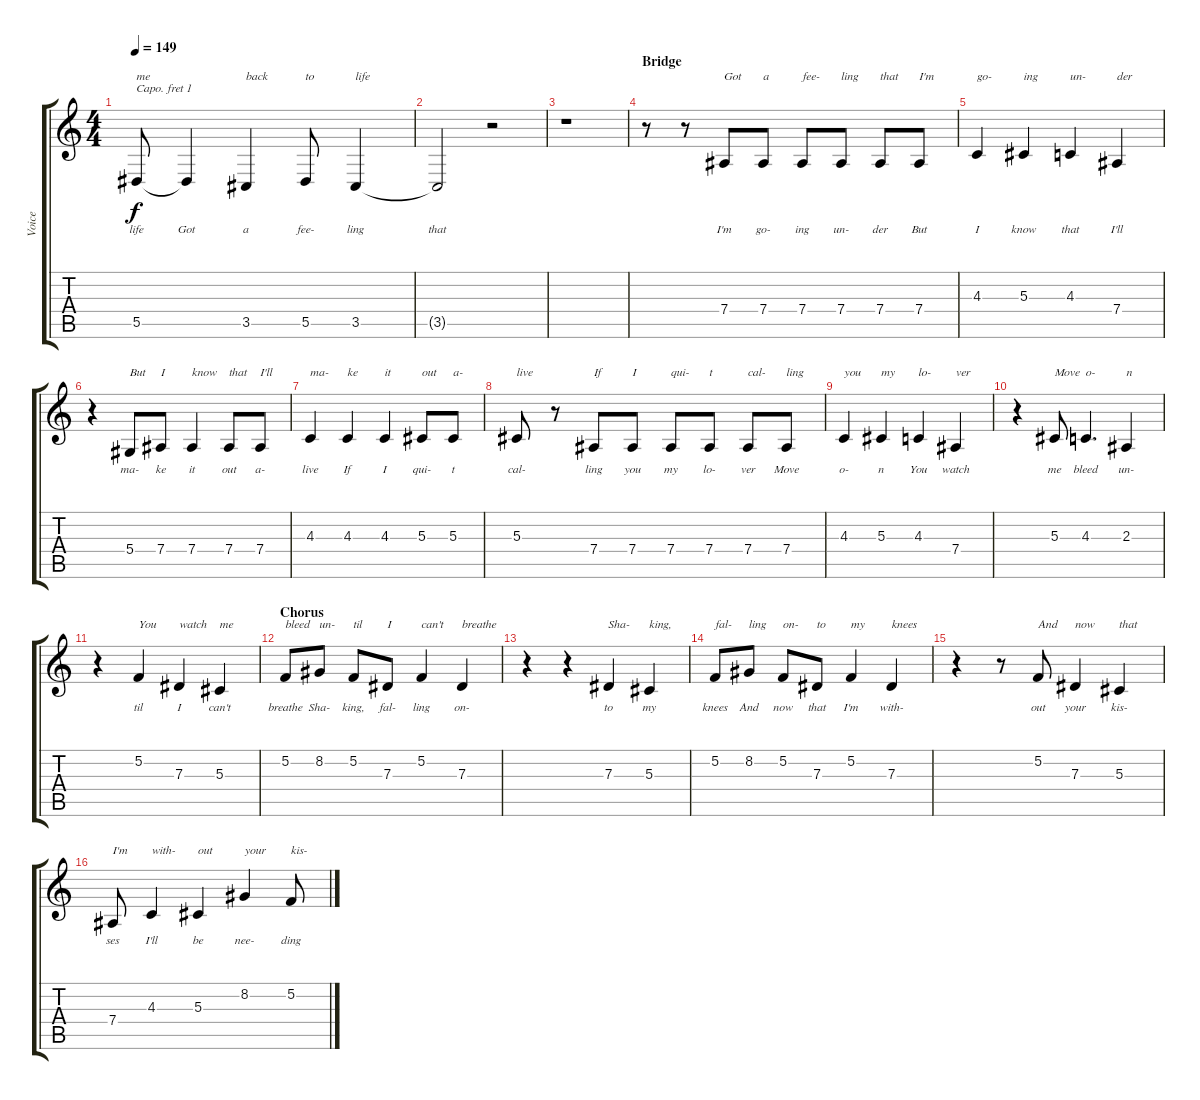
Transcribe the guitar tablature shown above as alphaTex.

\track ("Voice" "Voice") {instrument voiceoohs}
\staff {score tabs}
\capo 1
\tuning (E4 B3 G3 D3 A2 E2) {hide}
\ts (4 4)
\tempo 149
\clef g2
\ks c
5.5.8{txt "me" lyrics (0 "life") lyrics (1 "") lyrics (2 "") lyrics (3 "") lyrics (4 "") dy f} 5.5{t}.4{lyrics (0 "Got") lyrics (1 "") lyrics (2 "") lyrics (3 "") lyrics (4 "")} 3.5.4{txt "back" lyrics (0 "a") lyrics (1 "") lyrics (2 "") lyrics (3 "") lyrics (4 "")} 5.5.8{txt "to" lyrics (0 "fee-") lyrics (1 "") lyrics (2 "") lyrics (3 "") lyrics (4 "")} 3.5.4{txt "life" lyrics (0 "ling") lyrics (1 "") lyrics (2 "") lyrics (3 "") lyrics (4 "")} |
3.5{t}.2{lyrics (0 "that") lyrics (1 "") lyrics (2 "") lyrics (3 "") lyrics (4 "")} r.2 |
r.1 |
\section ("" "Bridge")
r.8 r.8 7.4.8{txt "Got" lyrics (0 "I'm") lyrics (1 "") lyrics (2 "") lyrics (3 "") lyrics (4 "")} 7.4.8{txt "a" lyrics (0 "go-") lyrics (1 "") lyrics (2 "") lyrics (3 "") lyrics (4 "")} 7.4.8{txt "fee-" lyrics (0 "ing") lyrics (1 "") lyrics (2 "") lyrics (3 "") lyrics (4 "")} 7.4.8{txt "ling" lyrics (0 "un-") lyrics (1 "") lyrics (2 "") lyrics (3 "") lyrics (4 "")} 7.4.8{txt "that" lyrics (0 "der") lyrics (1 "") lyrics (2 "") lyrics (3 "") lyrics (4 "")} 7.4.8{txt "I'm" lyrics (0 "But") lyrics (1 "") lyrics (2 "") lyrics (3 "") lyrics (4 "")} |
4.3.4{txt "go-" lyrics (0 "I") lyrics (1 "") lyrics (2 "") lyrics (3 "") lyrics (4 "")} 5.3.4{txt "ing" lyrics (0 "know") lyrics (1 "") lyrics (2 "") lyrics (3 "") lyrics (4 "")} 4.3.4{txt "un-" lyrics (0 "that") lyrics (1 "") lyrics (2 "") lyrics (3 "") lyrics (4 "")} 7.4.4{txt "der" lyrics (0 "I'll") lyrics (1 "") lyrics (2 "") lyrics (3 "") lyrics (4 "")} |
r.4 5.4.8{txt "But" lyrics (0 "ma-") lyrics (1 "") lyrics (2 "") lyrics (3 "") lyrics (4 "")} 7.4.8{txt "I" lyrics (0 "ke") lyrics (1 "") lyrics (2 "") lyrics (3 "") lyrics (4 "")} 7.4.4{txt "know" lyrics (0 "it") lyrics (1 "") lyrics (2 "") lyrics (3 "") lyrics (4 "")} 7.4.8{txt "that" lyrics (0 "out") lyrics (1 "") lyrics (2 "") lyrics (3 "") lyrics (4 "")} 7.4.8{txt "I'll" lyrics (0 "a-") lyrics (1 "") lyrics (2 "") lyrics (3 "") lyrics (4 "")} |
4.3.4{txt "ma-" lyrics (0 "live") lyrics (1 "") lyrics (2 "") lyrics (3 "") lyrics (4 "")} 4.3.4{txt "ke" lyrics (0 "If") lyrics (1 "") lyrics (2 "") lyrics (3 "") lyrics (4 "")} 4.3.4{txt "it" lyrics (0 "I") lyrics (1 "") lyrics (2 "") lyrics (3 "") lyrics (4 "")} 5.3.8{txt "out" lyrics (0 "qui-") lyrics (1 "") lyrics (2 "") lyrics (3 "") lyrics (4 "")} 5.3.8{txt "a-" lyrics (0 "t") lyrics (1 "") lyrics (2 "") lyrics (3 "") lyrics (4 "")} |
5.3.8{txt "live" lyrics (0 "cal-") lyrics (1 "") lyrics (2 "") lyrics (3 "") lyrics (4 "")} r.8 7.4.8{txt "If" lyrics (0 "ling") lyrics (1 "") lyrics (2 "") lyrics (3 "") lyrics (4 "")} 7.4.8{txt "I" lyrics (0 "you") lyrics (1 "") lyrics (2 "") lyrics (3 "") lyrics (4 "")} 7.4.8{txt "qui-" lyrics (0 "my") lyrics (1 "") lyrics (2 "") lyrics (3 "") lyrics (4 "")} 7.4.8{txt "t" lyrics (0 "lo-") lyrics (1 "") lyrics (2 "") lyrics (3 "") lyrics (4 "")} 7.4.8{txt "cal-" lyrics (0 "ver") lyrics (1 "") lyrics (2 "") lyrics (3 "") lyrics (4 "")} 7.4.8{txt "ling" lyrics (0 "Move") lyrics (1 "") lyrics (2 "") lyrics (3 "") lyrics (4 "")} |
4.3.4{txt "you" lyrics (0 "o-") lyrics (1 "") lyrics (2 "") lyrics (3 "") lyrics (4 "")} 5.3.4{txt "my" lyrics (0 "n") lyrics (1 "") lyrics (2 "") lyrics (3 "") lyrics (4 "")} 4.3.4{txt "lo-" lyrics (0 "You") lyrics (1 "") lyrics (2 "") lyrics (3 "") lyrics (4 "")} 7.4.4{txt "ver" lyrics (0 "watch") lyrics (1 "") lyrics (2 "") lyrics (3 "") lyrics (4 "")} |
r.4 5.3.8{txt "Move" lyrics (0 "me") lyrics (1 "") lyrics (2 "") lyrics (3 "") lyrics (4 "")} 4.3.4{d txt "o-" lyrics (0 "bleed") lyrics (1 "") lyrics (2 "") lyrics (3 "") lyrics (4 "")} 2.3.4{txt "n" lyrics (0 "un-") lyrics (1 "") lyrics (2 "") lyrics (3 "") lyrics (4 "")} |
r.4 5.2.4{txt "You" lyrics (0 "til") lyrics (1 "") lyrics (2 "") lyrics (3 "") lyrics (4 "")} 7.3.4{txt "watch" lyrics (0 "I") lyrics (1 "") lyrics (2 "") lyrics (3 "") lyrics (4 "")} 5.3.4{txt "me" lyrics (0 "can't") lyrics (1 "") lyrics (2 "") lyrics (3 "") lyrics (4 "")} |
\section ("" "Chorus")
5.2.8{txt "bleed" lyrics (0 "breathe") lyrics (1 "") lyrics (2 "") lyrics (3 "") lyrics (4 "")} 8.2.8{txt "un-" lyrics (0 "Sha-") lyrics (1 "") lyrics (2 "") lyrics (3 "") lyrics (4 "")} 5.2.8{txt "til" lyrics (0 "king,") lyrics (1 "") lyrics (2 "") lyrics (3 "") lyrics (4 "")} 7.3.8{txt "I" lyrics (0 "fal-") lyrics (1 "") lyrics (2 "") lyrics (3 "") lyrics (4 "")} 5.2.4{txt "can't" lyrics (0 "ling") lyrics (1 "") lyrics (2 "") lyrics (3 "") lyrics (4 "")} 7.3.4{txt "breathe" lyrics (0 "on-") lyrics (1 "") lyrics (2 "") lyrics (3 "") lyrics (4 "")} |
r.4 r.4 7.3.4{txt "Sha-" lyrics (0 "to") lyrics (1 "") lyrics (2 "") lyrics (3 "") lyrics (4 "")} 5.3.4{txt "king," lyrics (0 "my") lyrics (1 "") lyrics (2 "") lyrics (3 "") lyrics (4 "")} |
5.2.8{txt "fal-" lyrics (0 "knees") lyrics (1 "") lyrics (2 "") lyrics (3 "") lyrics (4 "")} 8.2.8{txt "ling" lyrics (0 "And") lyrics (1 "") lyrics (2 "") lyrics (3 "") lyrics (4 "")} 5.2.8{txt "on-" lyrics (0 "now") lyrics (1 "") lyrics (2 "") lyrics (3 "") lyrics (4 "")} 7.3.8{txt "to" lyrics (0 "that") lyrics (1 "") lyrics (2 "") lyrics (3 "") lyrics (4 "")} 5.2.4{txt "my" lyrics (0 "I'm") lyrics (1 "") lyrics (2 "") lyrics (3 "") lyrics (4 "")} 7.3.4{txt "knees" lyrics (0 "with-") lyrics (1 "") lyrics (2 "") lyrics (3 "") lyrics (4 "")} |
r.4 r.8 5.2.8{txt "And" lyrics (0 "out") lyrics (1 "") lyrics (2 "") lyrics (3 "") lyrics (4 "")} 7.3.4{txt "now" lyrics (0 "your") lyrics (1 "") lyrics (2 "") lyrics (3 "") lyrics (4 "")} 5.3.4{txt "that" lyrics (0 "kis-") lyrics (1 "") lyrics (2 "") lyrics (3 "") lyrics (4 "")} |
7.4.8{txt "I'm" lyrics (0 "ses") lyrics (1 "") lyrics (2 "") lyrics (3 "") lyrics (4 "")} 4.3.4{txt "with-" lyrics (0 "I'll") lyrics (1 "") lyrics (2 "") lyrics (3 "") lyrics (4 "")} 5.3.4{txt "out" lyrics (0 "be") lyrics (1 "") lyrics (2 "") lyrics (3 "") lyrics (4 "")} 8.2.4{txt "your" lyrics (0 "nee-") lyrics (1 "") lyrics (2 "") lyrics (3 "") lyrics (4 "")} 5.2.8{txt "kis-" lyrics (0 "ding") lyrics (1 "") lyrics (2 "") lyrics (3 "") lyrics (4 "")}
